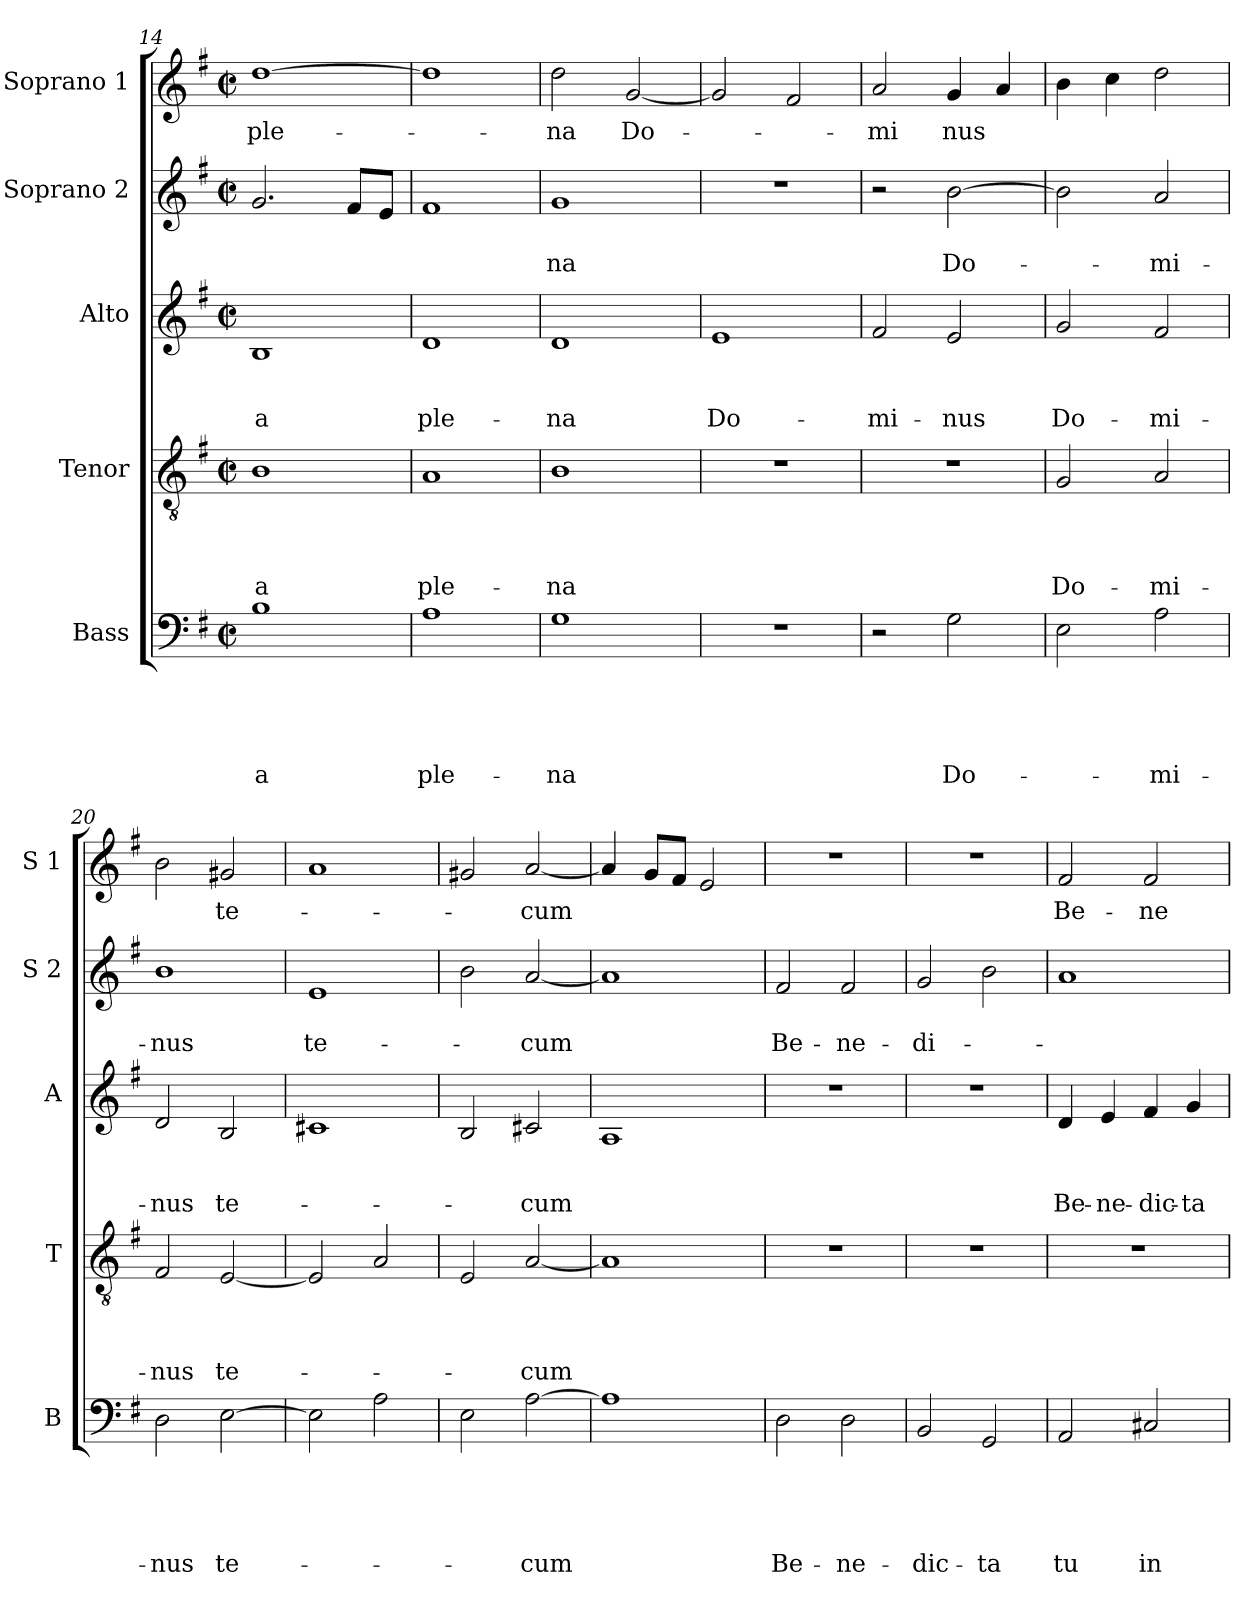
**kern	**text	**text	**text	**text	**text	**kern	**text	**text	**text	**text	**kern	**text	**text	**text	**kern	**text	**text	**kern	**text
*part5	*part5	*part5	*part5	*part5	*part5	*part4	*part4	*part4	*part4	*part4	*part3	*part3	*part3	*part3	*part2	*part2	*part2	*part1	*part1
*staff5	*staff5	*staff5	*staff5	*staff5	*staff5	*staff4	*staff4	*staff4	*staff4	*staff4	*staff3	*staff3	*staff3	*staff3	*staff2	*staff2	*staff2	*staff1	*staff1
*I"Bass	*	*	*	*	*	*I"Tenor	*	*	*	*	*I"Alto	*	*	*	*I"Soprano 2	*	*	*I"Soprano 1	*
*I'B	*	*	*	*	*	*I'T	*	*	*	*	*I'A	*	*	*	*I'S 2	*	*	*I'S 1	*
*clefF4	*	*	*	*	*	*clefGv2	*	*	*	*	*clefG2	*	*	*	*clefG2	*	*	*clefG2	*
*k[f#]	*	*	*	*	*	*k[f#]	*	*	*	*	*k[f#]	*	*	*	*k[f#]	*	*	*k[f#]	*
*G:	*	*	*	*	*	*G:	*	*	*	*	*G:	*	*	*	*G:	*	*	*G:	*
*M2/2	*	*	*	*	*	*M2/2	*	*	*	*	*M2/2	*	*	*	*M2/2	*	*	*M2/2	*
*met(c|)	*	*	*	*	*	*met(c|)	*	*	*	*	*met(c|)	*	*	*	*met(c|)	*	*	*met(c|)	*
=14	=14	=14	=14	=14	=14	=14	=14	=14	=14	=14	=14	=14	=14	=14	=14	=14	=14	=14	=14
!	!	!	!	!	!LO:LY:b:rj	!	!	!	!	!LO:LY:b:rj	!	!	!	!LO:LY:b:rj	!	!	!	!	!LO:LY:b
1B	.	.	.	.	-a	1B	.	.	.	-a	1B	.	.	-a	2.g/	.	.	[>1dd	ple-
.	.	.	.	.	.	.	.	.	.	.	.	.	.	.	8f#/L	.	.	.	.
.	.	.	.	.	.	.	.	.	.	.	.	.	.	.	8e/J	.	.	.	.
=15	=15	=15	=15	=15	=15	=15	=15	=15	=15	=15	=15	=15	=15	=15	=15	=15	=15	=15	=15
!	!	!	!	!	!LO:LY:b	!	!	!	!	!LO:LY:b	!	!	!	!LO:LY:b	!	!	!	!	!
1A	.	.	.	.	ple-	1A	.	.	.	ple-	1d	.	.	ple-	1f#	.	.	1dd]	.
=16	=16	=16	=16	=16	=16	=16	=16	=16	=16	=16	=16	=16	=16	=16	=16	=16	=16	=16	=16
!	!	!	!	!	!LO:LY:b	!	!	!	!	!LO:LY:b	!	!	!	!LO:LY:b	!	!	!LO:LY:b	!	!LO:LY:b
1G	.	.	.	.	-na	1B	.	.	.	-na	1d	.	.	-na	1g	.	-na	2dd\	-na
!	!	!	!	!	!	!	!	!	!	!	!	!	!	!	!	!	!	!	!LO:LY:b
.	.	.	.	.	.	.	.	.	.	.	.	.	.	.	.	.	.	[<2g/	Do-
=17	=17	=17	=17	=17	=17	=17	=17	=17	=17	=17	=17	=17	=17	=17	=17	=17	=17	=17	=17
!	!	!	!	!	!	!	!	!	!	!	!	!	!	!LO:LY:b	!	!	!	!	!
1r	.	.	.	.	.	1r	.	.	.	.	1e	.	.	Do-	1r	.	.	2g/]	.
.	.	.	.	.	.	.	.	.	.	.	.	.	.	.	.	.	.	2f#/	.
=18	=18	=18	=18	=18	=18	=18	=18	=18	=18	=18	=18	=18	=18	=18	=18	=18	=18	=18	=18
!	!	!	!	!	!	!	!	!	!	!	!	!	!	!LO:LY:b	!	!	!	!	!LO:LY:b
2r	.	.	.	.	.	1r	.	.	.	.	2f#/	.	.	-mi-	2r	.	.	2a/	-mi
!	!	!	!	!	!LO:LY:b	!	!	!	!	!	!	!	!	!LO:LY:b	!	!	!LO:LY:b	!	!LO:LY:b
2G\	.	.	.	.	Do-	.	.	.	.	.	2e/	.	.	-nus	[>2b\	.	Do-	4g/	nus
.	.	.	.	.	.	.	.	.	.	.	.	.	.	.	.	.	.	4a/	.
=19	=19	=19	=19	=19	=19	=19	=19	=19	=19	=19	=19	=19	=19	=19	=19	=19	=19	=19	=19
!	!	!	!	!	!	!	!	!	!	!LO:LY:b	!	!	!	!LO:LY:b	!	!	!	!	!
2E\	.	.	.	.	.	2G/	.	.	.	Do-	2g/	.	.	Do-	2b\]	.	.	4b\	.
.	.	.	.	.	.	.	.	.	.	.	.	.	.	.	.	.	.	4cc\	.
!	!	!	!	!	!LO:LY:b	!	!	!	!	!LO:LY:b	!	!	!	!LO:LY:b	!	!	!LO:LY:b	!	!
2A\	.	.	.	.	-mi-	2A/	.	.	.	-mi-	2f#/	.	.	-mi-	2a/	.	-mi-	2dd\	.
!!LO:PB:g=z
=20	=20	=20	=20	=20	=20	=20	=20	=20	=20	=20	=20	=20	=20	=20	=20	=20	=20	=20	=20
!	!	!	!	!	!LO:LY:b	!	!	!	!	!LO:LY:b	!	!	!	!LO:LY:b	!	!	!LO:LY:b	!	!
2D\	.	.	.	.	-nus	2F#/	.	.	.	-nus	2d/	.	.	-nus	1b	.	-nus	2b\	.
!	!	!	!	!	!LO:LY:b	!	!	!	!	!LO:LY:b	!	!	!	!LO:LY:b	!	!	!	!	!LO:LY:b
[>2E\	.	.	.	.	te-	[<2E/	.	.	.	te-	2B/	.	.	te-	.	.	.	2g#X/	te-
=21	=21	=21	=21	=21	=21	=21	=21	=21	=21	=21	=21	=21	=21	=21	=21	=21	=21	=21	=21
!	!	!	!	!	!	!	!	!	!	!	!	!	!	!	!	!	!LO:LY:b	!	!
2E\]	.	.	.	.	.	2E/]	.	.	.	.	1c#X	.	.	.	1e	.	te-	1a	.
2A\	.	.	.	.	.	2A/	.	.	.	.	.	.	.	.	.	.	.	.	.
=22	=22	=22	=22	=22	=22	=22	=22	=22	=22	=22	=22	=22	=22	=22	=22	=22	=22	=22	=22
2E\	.	.	.	.	.	2E/	.	.	.	.	2B/	.	.	.	2b\	.	.	2g#X/	.
!	!	!	!	!	!LO:LY:b	!	!	!	!	!LO:LY:b	!	!	!	!LO:LY:b	!	!	!LO:LY:b	!	!LO:LY:b
[>2A\	.	.	.	.	-cum	[<2A/	.	.	.	-cum	2c#X/	.	.	-cum	[<2a/	.	-cum	[<2a/	-cum
=23	=23	=23	=23	=23	=23	=23	=23	=23	=23	=23	=23	=23	=23	=23	=23	=23	=23	=23	=23
1A]	.	.	.	.	.	1A]	.	.	.	.	1A	.	.	.	1a]	.	.	4a/]	.
.	.	.	.	.	.	.	.	.	.	.	.	.	.	.	.	.	.	8g/L	.
.	.	.	.	.	.	.	.	.	.	.	.	.	.	.	.	.	.	8f#/J	.
.	.	.	.	.	.	.	.	.	.	.	.	.	.	.	.	.	.	2e/	.
=24	=24	=24	=24	=24	=24	=24	=24	=24	=24	=24	=24	=24	=24	=24	=24	=24	=24	=24	=24
!	!	!	!	!	!LO:LY:b	!	!	!	!	!	!	!	!	!	!	!	!LO:LY:b	!	!
2D\	.	.	.	.	Be-	1r	.	.	.	.	1r	.	.	.	2f#/	.	Be-	1r	.
!	!	!	!	!	!LO:LY:b	!	!	!	!	!	!	!	!	!	!	!	!LO:LY:b	!	!
2D\	.	.	.	.	-ne-	.	.	.	.	.	.	.	.	.	2f#/	.	-ne-	.	.
=25	=25	=25	=25	=25	=25	=25	=25	=25	=25	=25	=25	=25	=25	=25	=25	=25	=25	=25	=25
!	!	!	!	!	!LO:LY:b	!	!	!	!	!	!	!	!	!	!	!	!LO:LY:b	!	!
2BB/	.	.	.	.	-dic-	1r	.	.	.	.	1r	.	.	.	2g/	.	-di-	1r	.
!	!	!	!	!	!LO:LY:b	!	!	!	!	!	!	!	!	!	!	!	!	!	!
2GG/	.	.	.	.	-ta	.	.	.	.	.	.	.	.	.	2b\	.	.	.	.
=26	=26	=26	=26	=26	=26	=26	=26	=26	=26	=26	=26	=26	=26	=26	=26	=26	=26	=26	=26
!	!	!	!	!	!LO:LY:b	!	!	!	!	!	!	!	!	!LO:LY:b	!	!	!	!	!LO:LY:b
2AA/	.	.	.	.	tu	1r	.	.	.	.	4d/	.	.	Be-	1a	.	.	2f#/	Be-
!	!	!	!	!	!	!	!	!	!	!	!	!	!	!LO:LY:b	!	!	!	!	!
.	.	.	.	.	.	.	.	.	.	.	4e/	.	.	-ne-	.	.	.	.	.
!	!	!	!	!	!LO:LY:b	!	!	!	!	!	!	!	!	!LO:LY:b	!	!	!	!	!LO:LY:b
2C#X/	.	.	.	.	in	.	.	.	.	.	4f#/	.	.	-dic-	.	.	.	2f#/	-ne-
!	!	!	!	!	!	!	!	!	!	!	!	!	!	!LO:LY:b	!	!	!	!	!
.	.	.	.	.	.	.	.	.	.	.	4g/	.	.	-ta	.	.	.	.	.
=	=	=	=	=	=	=	=	=	=	=	=	=	=	=	=	=	=	=	=
*-	*-	*-	*-	*-	*-	*-	*-	*-	*-	*-	*-	*-	*-	*-	*-	*-	*-	*-	*-
